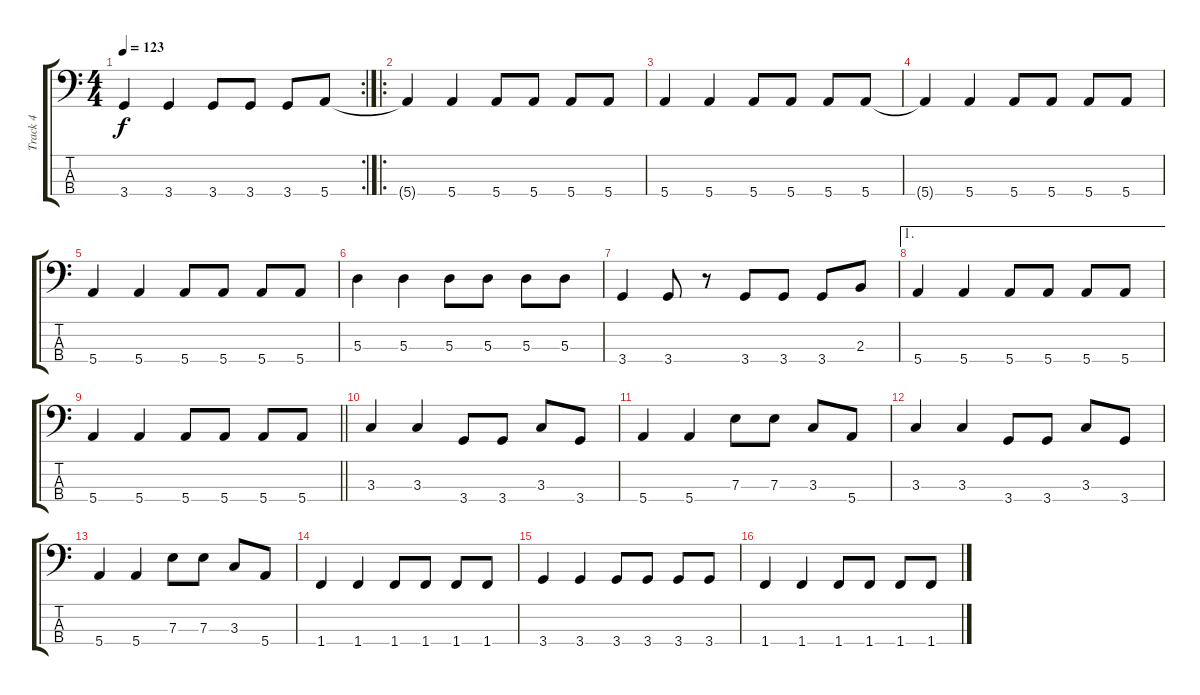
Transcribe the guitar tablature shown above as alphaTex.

\track ("Track 4" "Track 4") {instrument electricbassfinger}
\staff {score tabs}
\tuning (G2 D2 A1 E1) {hide}
\rc 2
\ts (4 4)
\tempo 123
\clef f4
\ks c
3.4.4{dy f} 3.4.4 3.4.8 3.4.8 3.4.8 5.4.8 |
\ro
5.4{t}.4 5.4.4 5.4.8 5.4.8 5.4.8 5.4.8 |
5.4.4 5.4.4 5.4.8 5.4.8 5.4.8 5.4.8 |
5.4{t}.4 5.4.4 5.4.8 5.4.8 5.4.8 5.4.8 |
5.4.4 5.4.4 5.4.8 5.4.8 5.4.8 5.4.8 |
5.3.4 5.3.4 5.3.8 5.3.8 5.3.8 5.3.8 |
3.4.4 3.4.8 r.8 3.4.8 3.4.8 3.4.8 2.3.8 |
\ae 1
5.4.4 5.4.4 5.4.8 5.4.8 5.4.8 5.4.8 |
\barLineRight lightlight
5.4.4 5.4.4 5.4.8 5.4.8 5.4.8 5.4.8 |
3.3.4 3.3.4 3.4.8 3.4.8 3.3.8 3.4.8 |
5.4.4 5.4.4 7.3.8 7.3.8 3.3.8 5.4.8 |
3.3.4 3.3.4 3.4.8 3.4.8 3.3.8 3.4.8 |
5.4.4 5.4.4 7.3.8 7.3.8 3.3.8 5.4.8 |
1.4.4 1.4.4 1.4.8 1.4.8 1.4.8 1.4.8 |
3.4.4 3.4.4 3.4.8 3.4.8 3.4.8 3.4.8 |
1.4.4 1.4.4 1.4.8 1.4.8 1.4.8 1.4.8
